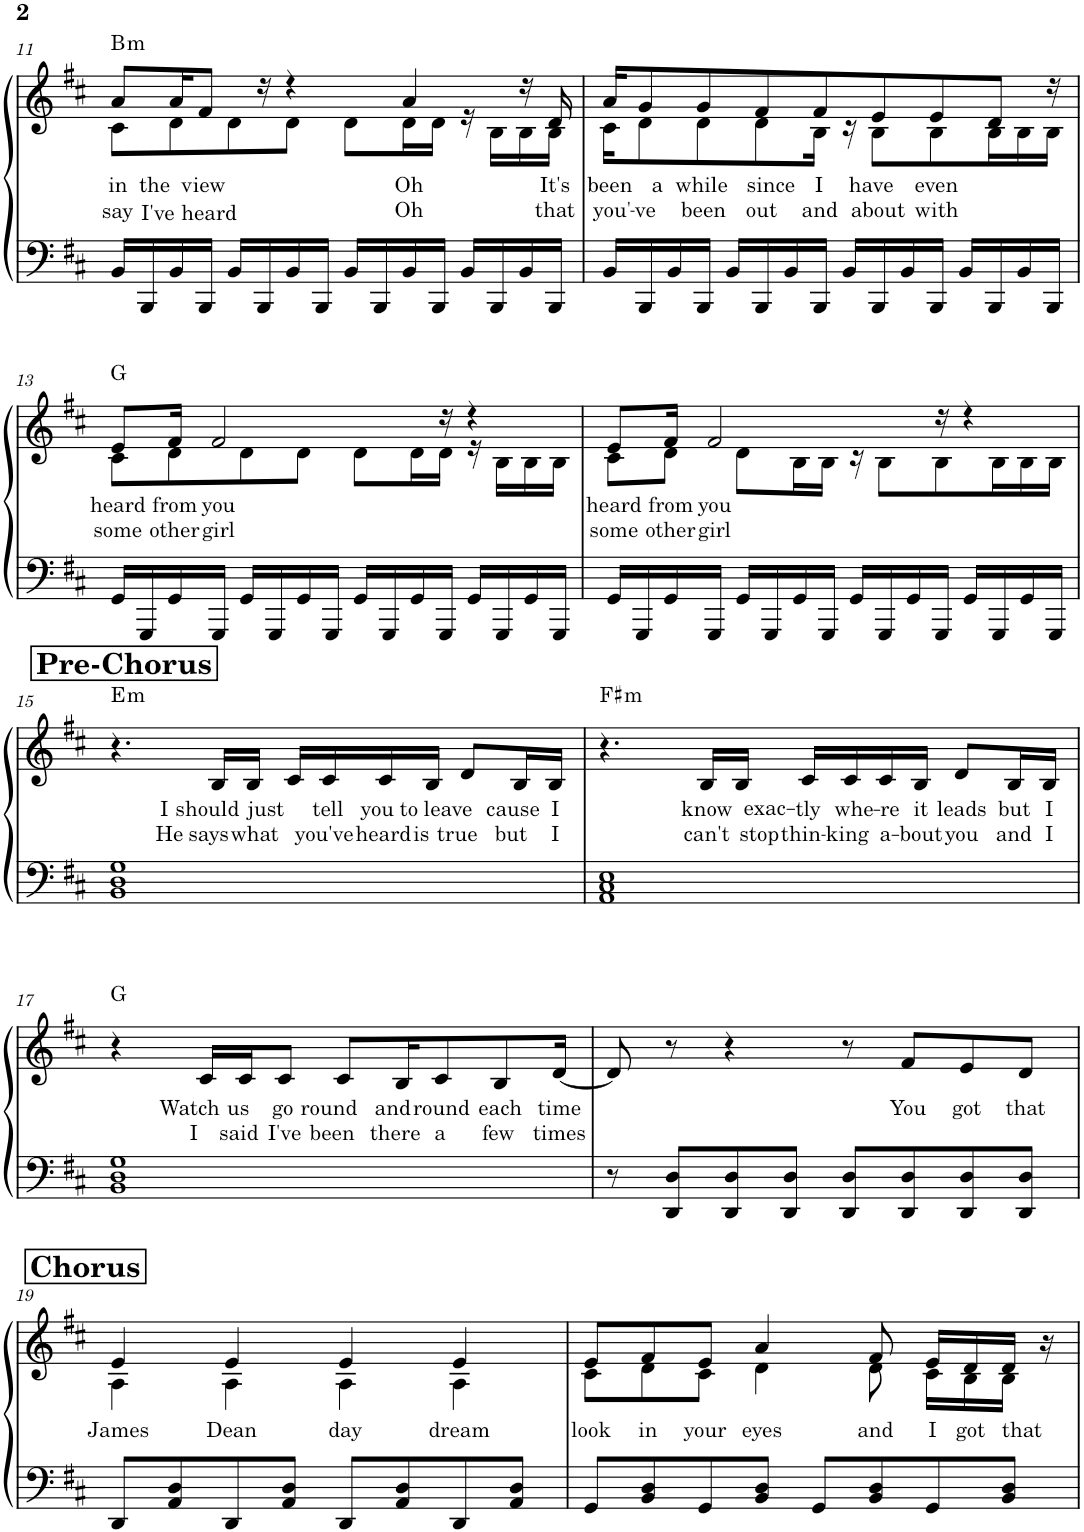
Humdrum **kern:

**kern	**kern	**text	**text	**harte
*part1	*part1	*part1	*part1	*part1
*staff2	*staff1	*staff1	*staff1	*
*I"Piano	*	*	*	*
*I'Pno.	*	*	*	*
!!LO:PB:g=z
*clefF4	*clefG2	*	*	*
*k[f#c#]	*k[f#c#]	*	*	*
*M4/4	*M4/4	*	*	*
=11	=11	=11	=11	=11
!	!	!LO:LY:b	!LO:LY:b	!LO:H:kt=m
*	*^	*	*	*
16BB/LL	8a/L	8c#\L	in	say	B:min
16BBB/	.	.	.	.	.
!	!	!	!LO:LY:b	!LO:LY:b	!
16BB/	16a/K	8d\	the	I've	.
!	!	!	!LO:LY:b	!LO:LY:b	!
16BBB/JJ	8f#/J	.	view	heard	.
16BB/LL	.	8d\	.	.	.
16BBB/	16r	.	.	.	.
16BB/	4r	8d\J	.	.	.
16BBB/JJ	.	.	.	.	.
16BB/LL	.	8d\L	.	.	.
16BBB/	.	.	.	.	.
!	!	!	!LO:LY:b	!LO:LY:b	!
16BB/	4a/	16d\L	Oh	Oh	.
16BBB/JJ	.	16d\JJ	.	.	.
16BB/LL	.	16r	.	.	.
16BBB/	.	16B\LL	.	.	.
16BB/	16r	16B\	.	.	.
!	!	!	!LO:LY:b	!LO:LY:b	!
16BBB/JJ	16d/	16B\JJ	It's	that	.
=12	=12	=12	=12	=12	=12
!	!	!	!LO:LY:b	!LO:LY:b	!
16BB/LL	16a/KL	16c#\KL	been	you'-	.
!	!	!	!LO:LY:b	!LO:LY:b	!
16BBB/	8g/	8d\	a	-ve	.
16BB/	.	.	.	.	.
!	!	!	!LO:LY:b	!LO:LY:b	!
16BBB/JJ	8g/	8d\	while	been	.
16BB/LL	.	.	.	.	.
!	!	!	!LO:LY:b	!LO:LY:b	!
16BBB/	8f#/	8d\	since	out	.
16BB/	.	.	.	.	.
!	!	!	!LO:LY:b	!LO:LY:b	!
16BBB/JJ	8f#/	16B\Jk	I	and	.
16BB/LL	.	16r	.	.	.
!	!	!	!LO:LY:b	!LO:LY:b	!
16BBB/	8e/	8B\L	have	about	.
16BB/	.	.	.	.	.
!	!	!	!LO:LY:b	!LO:LY:b	!
16BBB/JJ	8e/	8B\	even	with	.
16BB/LL	.	.	.	.	.
16BBB/	8d/J	16B\L	.	.	.
16BB/	.	16B\	.	.	.
16BBB/JJ	16r	16B\JJ	.	.	.
!!LO:LB:g=z	!!
=13	=13	=13	=13	=13	=13
!	!	!	!LO:LY:b	!LO:LY:b	!
16GG/LL	8e/L	8c#\L	heard	some	G:maj
16GGG/	.	.	.	.	.
!	!	!	!LO:LY:b	!LO:LY:b	!
16GG/	16f#/Jk	8d\	from	other	.
!	!	!	!LO:LY:b	!LO:LY:b	!
16GGG/JJ	2f#/	.	you	girl	.
16GG/LL	.	8d\	.	.	.
16GGG/	.	.	.	.	.
16GG/	.	8d\J	.	.	.
16GGG/JJ	.	.	.	.	.
16GG/LL	.	8d\L	.	.	.
16GGG/	.	.	.	.	.
16GG/	.	16d\L	.	.	.
16GGG/JJ	16r	16d\JJ	.	.	.
16GG/LL	4r	16r	.	.	.
16GGG/	.	16B\LL	.	.	.
16GG/	.	16B\	.	.	.
16GGG/JJ	.	16B\JJ	.	.	.
=14	=14	=14	=14	=14	=14
!	!	!	!LO:LY:b	!LO:LY:b	!
16GG/LL	8e/L	8c#\L	heard	some	.
16GGG/	.	.	.	.	.
!	!	!	!LO:LY:b	!LO:LY:b	!
16GG/	16f#/Jk	8d\J	from	other	.
!	!	!	!LO:LY:b	!LO:LY:b	!
16GGG/JJ	2f#/	.	you	girl	.
16GG/LL	.	8d\L	.	.	.
16GGG/	.	.	.	.	.
16GG/	.	16B\L	.	.	.
16GGG/JJ	.	16B\JJ	.	.	.
16GG/LL	.	16r	.	.	.
16GGG/	.	8B\L	.	.	.
16GG/	.	.	.	.	.
16GGG/JJ	16r	8B\	.	.	.
16GG/LL	4r	.	.	.	.
16GGG/	.	16B\L	.	.	.
16GG/	.	16B\	.	.	.
16GGG/JJ	.	16B\JJ	.	.	.
!!LO:LB:g=z
!!LO:REH:place=s1:a:B:cj:fs=14:t=Pre-Chorus
=15	=15	=15	=15	=15	=15
!	!	!	!	!	!LO:H:kt=m
*	*v	*v	*	*	*
1BB 1D 1G	4.r	.	.	E:min
!	!	!LO:LY:b	!LO:LY:b	!
.	16B/LL	I	He	.
!	!	!LO:LY:b	!LO:LY:b	!
.	16B/JJ	should	says	.
!	!	!LO:LY:b	!LO:LY:b	!
.	16c#/LL	just	what	.
!	!	!LO:LY:b	!LO:LY:b	!
.	16c#/	tell	you've	.
!	!	!LO:LY:b	!LO:LY:b	!
.	16c#/	you	heard	.
!	!	!LO:LY:b	!LO:LY:b	!
.	16B/JJ	to	is	.
!	!	!LO:LY:b	!LO:LY:b	!
.	8d/L	leave	true	.
!	!	!LO:LY:b	!LO:LY:b	!
.	16B/L	cause	but	.
!	!	!LO:LY:b	!LO:LY:b	!
.	16B/JJ	I	I	.
=16	=16	=16	=16	=16
!	!	!	!	!LO:H:kt=m
1AA 1C# 1E	4.r	.	.	F#:min
!	!	!LO:LY:b	!LO:LY:b	!
.	16B/LL	know	can't	.
!	!	!LO:LY:b	!LO:LY:b	!
.	16B/JJ	exac-	stop	.
!	!	!LO:LY:b	!LO:LY:b	!
.	16c#/LL	-tly	thin-	.
!	!	!LO:LY:b	!LO:LY:b	!
.	16c#/	whe-	-king	.
!	!	!LO:LY:b	!LO:LY:b	!
.	16c#/	-re	a-	.
!	!	!LO:LY:b	!LO:LY:b	!
.	16B/JJ	it	-bout	.
!	!	!LO:LY:b	!LO:LY:b	!
.	8d/L	leads	you	.
!	!	!LO:LY:b	!LO:LY:b	!
.	16B/L	but	and	.
!	!	!LO:LY:b	!LO:LY:b	!
.	16B/JJ	I	I	.
!!LO:LB:g=z
=17	=17	=17	=17	=17
1BB 1D 1G	4r	.	.	G:maj
!	!	!LO:LY:b	!LO:LY:b	!
.	16c#/LL	Watch	I	.
!	!	!LO:LY:b	!LO:LY:b	!
.	16c#/J	us	said	.
!	!	!LO:LY:b	!LO:LY:b	!
.	8c#/J	go	I've	.
!	!	!LO:LY:b	!LO:LY:b	!
.	8c#/L	round	been	.
!	!	!LO:LY:b	!LO:LY:b	!
.	16B/K	and	there	.
!	!	!LO:LY:b	!LO:LY:b	!
.	8c#/	round	a	.
!	!	!LO:LY:b	!LO:LY:b	!
.	8B/	each	few	.
!	!	!LO:LY:b	!LO:LY:b	!
.	[16d/Jk	time	times	.
=18	=18	=18	=18	=18
8r	8d/]	.	.	.
8DD/ 8D/L	8r	.	.	.
8DD/ 8D/	4r	.	.	.
8DD/ 8D/J	.	.	.	.
8DD/ 8D/L	8r	.	.	.
!	!	!LO:LY:b	!	!
8DD/ 8D/	8f#/L	You	.	.
!	!	!LO:LY:b	!	!
8DD/ 8D/	8e/	got	.	.
!	!	!LO:LY:b	!	!
8DD/ 8D/J	8d/J	that	.	.
!!LO:LB:g=z
!!LO:REH:place=s1:a:B:cj:fs=14:t=Chorus
=19	=19	=19	=19	=19
!	!	!LO:LY:b	!	!
*	*^	*	*	*
8DD/L	4e/	4A\	James	.	.
8AA/ 8D/	.	.	.	.	.
!	!	!	!LO:LY:b	!	!
8DD/	4e/	4A\	Dean	.	.
8AA/ 8D/J	.	.	.	.	.
!	!	!	!LO:LY:b	!	!
8DD/L	4e/	4A\	day	.	.
8AA/ 8D/	.	.	.	.	.
!	!	!	!LO:LY:b	!	!
8DD/	4e/	4A\	dream	.	.
8AA/ 8D/J	.	.	.	.	.
=20	=20	=20	=20	=20	=20
!	!	!	!LO:LY:b	!	!
8GG/L	8e/L	8c#\L	look	.	.
!	!	!	!LO:LY:b	!	!
8BB/ 8D/	8f#/	8d\	in	.	.
!	!	!	!LO:LY:b	!	!
8GG/	8e/J	8c#\J	your	.	.
!	!	!	!LO:LY:b	!	!
8BB/ 8D/J	4a/	4d\	eyes	.	.
8GG/L	.	.	.	.	.
!	!	!	!LO:LY:b	!	!
8BB/ 8D/	8f#/	8d\	and	.	.
!	!	!	!LO:LY:b	!	!
8GG/	16e/LL	16c#\LL	I	.	.
!	!	!	!LO:LY:b	!	!
.	16d/	16B\	got	.	.
!	!	!	!LO:LY:b	!	!
8BB/ 8D/J	16d/JJ	16B\JJ	that	.	.
.	16r	16ryy	.	.	.
*	*v	*v	*	*	*
=	=	=	=	=
*-	*-	*-	*-	*-
